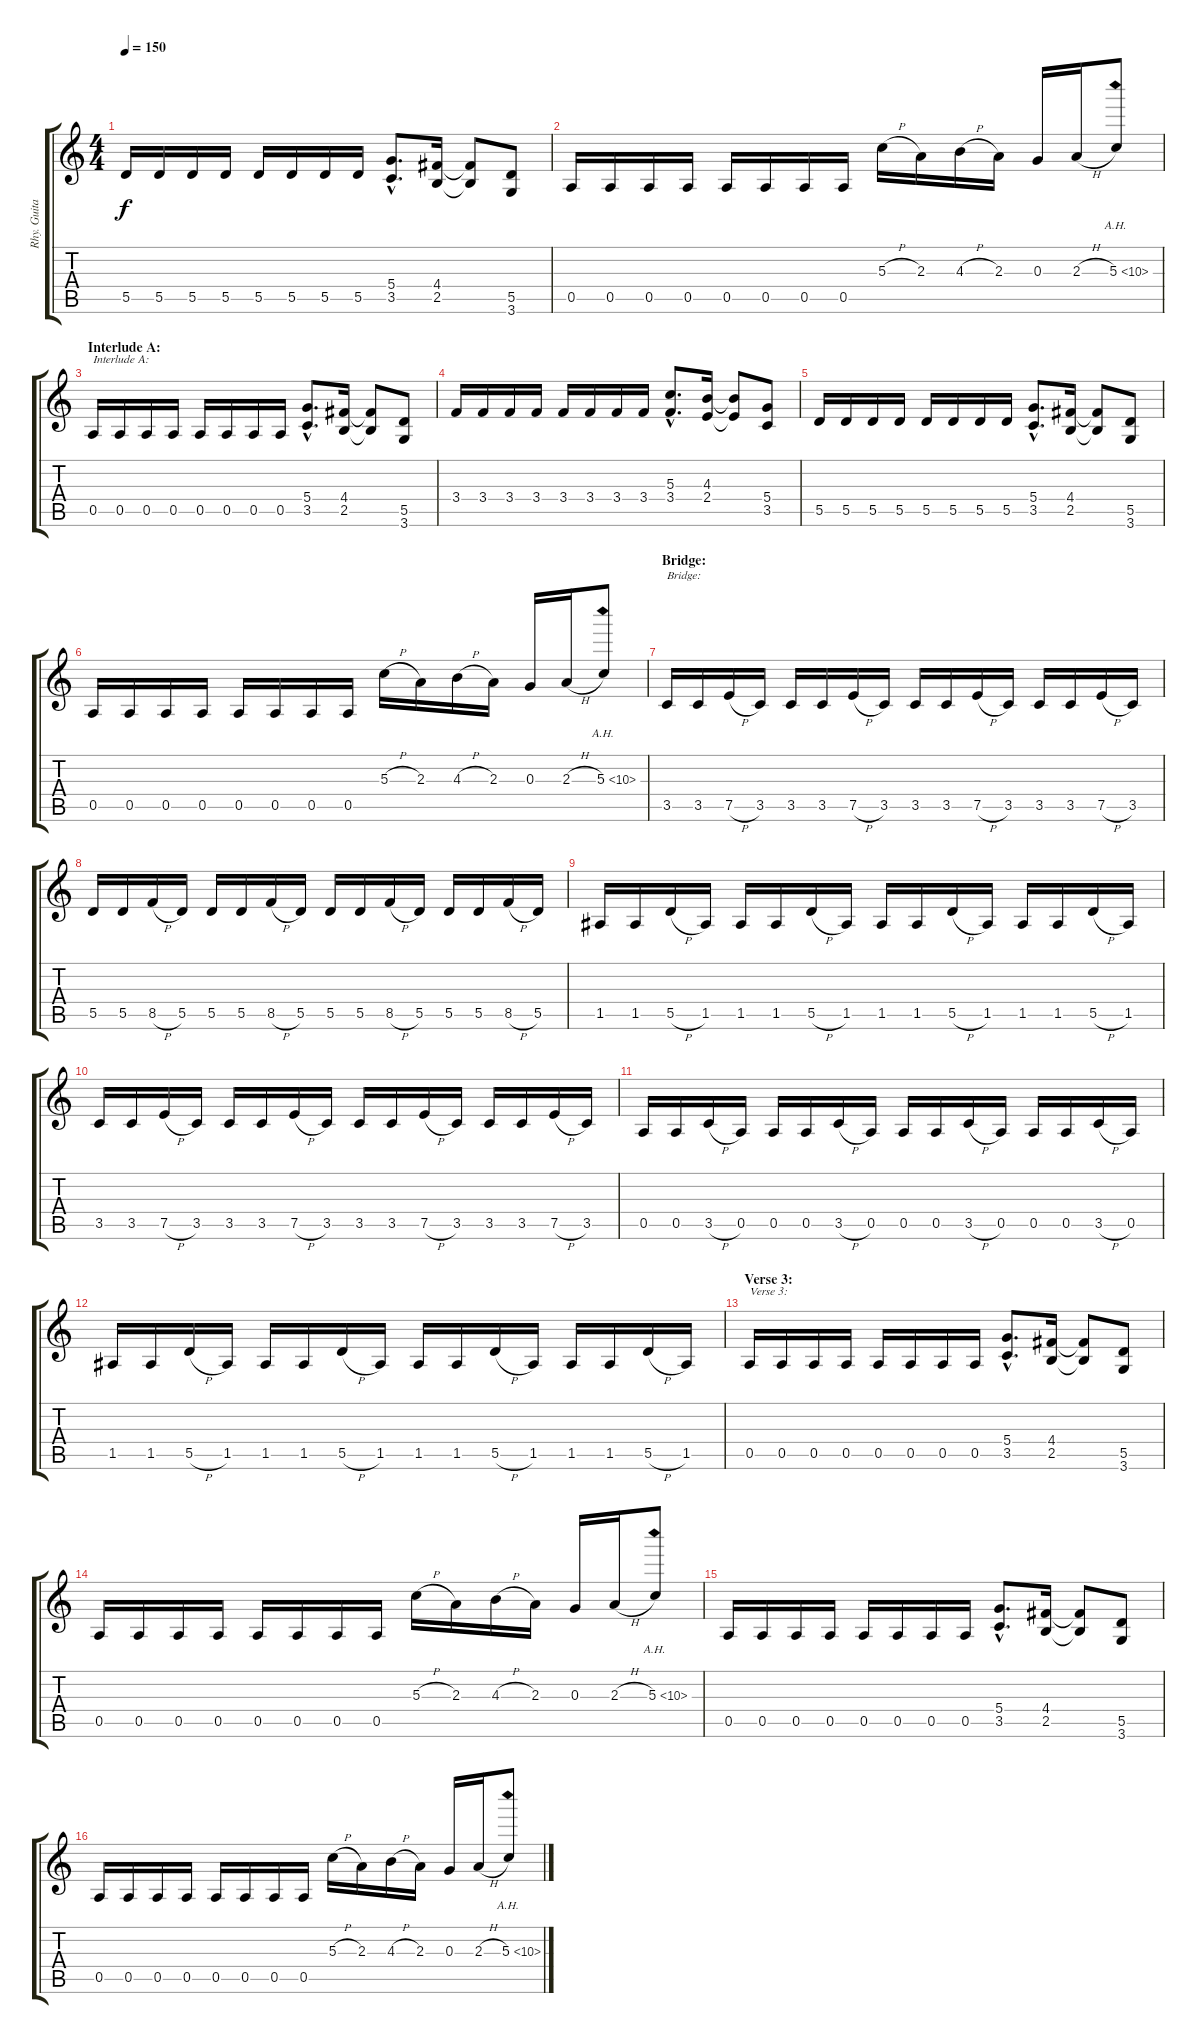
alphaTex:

\track ("Rhy. Guitar 1" "Rhy. Guita") {instrument distortionguitar}
\staff {score tabs}
\tuning (E4 B3 G3 D3 A2 E2) {hide}
\ts (4 4)
\tempo 150
\clef g2
\ks c
5.5.16{dy f} 5.5.16 5.5.16 5.5.16 5.5.16 5.5.16 5.5.16 5.5.16 (5.4{hac} 3.5{hac}).8{d} (4.4 2.5).16 (4.4{t} 2.5{t}).8 (5.5 3.6).8 |
0.5.16 0.5.16 0.5.16 0.5.16 0.5.16 0.5.16 0.5.16 0.5.16 5.3{h}.16 2.3.16 4.3{h}.16 2.3.16 0.3.16 2.3{h}.16 5.3{ah 5}.8 |
\section ("" "Interlude A:")
0.5.16{txt "Interlude A:"} 0.5.16 0.5.16 0.5.16 0.5.16 0.5.16 0.5.16 0.5.16 (5.4{hac} 3.5{hac}).8{d} (4.4 2.5).16 (4.4{t} 2.5{t}).8 (5.5 3.6).8 |
3.4.16 3.4.16 3.4.16 3.4.16 3.4.16 3.4.16 3.4.16 3.4.16 (5.3{hac} 3.4{hac}).8{d} (4.3 2.4).16 (4.3{t} 2.4{t}).8 (5.4 3.5).8 |
5.5.16 5.5.16 5.5.16 5.5.16 5.5.16 5.5.16 5.5.16 5.5.16 (5.4{hac} 3.5{hac}).8{d} (4.4 2.5).16 (4.4{t} 2.5{t}).8 (5.5 3.6).8 |
0.5.16 0.5.16 0.5.16 0.5.16 0.5.16 0.5.16 0.5.16 0.5.16 5.3{h}.16 2.3.16 4.3{h}.16 2.3.16 0.3.16 2.3{h}.16 5.3{ah 5}.8 |
\section ("" "Bridge:")
3.5.16{txt "Bridge:"} 3.5.16 7.5{h}.16 3.5.16 3.5.16 3.5.16 7.5{h}.16 3.5.16 3.5.16 3.5.16 7.5{h}.16 3.5.16 3.5.16 3.5.16 7.5{h}.16 3.5.16 |
5.5.16 5.5.16 8.5{h}.16 5.5.16 5.5.16 5.5.16 8.5{h}.16 5.5.16 5.5.16 5.5.16 8.5{h}.16 5.5.16 5.5.16 5.5.16 8.5{h}.16 5.5.16 |
1.5.16 1.5.16 5.5{h}.16 1.5.16 1.5.16 1.5.16 5.5{h}.16 1.5.16 1.5.16 1.5.16 5.5{h}.16 1.5.16 1.5.16 1.5.16 5.5{h}.16 1.5.16 |
3.5.16 3.5.16 7.5{h}.16 3.5.16 3.5.16 3.5.16 7.5{h}.16 3.5.16 3.5.16 3.5.16 7.5{h}.16 3.5.16 3.5.16 3.5.16 7.5{h}.16 3.5.16 |
0.5.16 0.5.16 3.5{h}.16 0.5.16 0.5.16 0.5.16 3.5{h}.16 0.5.16 0.5.16 0.5.16 3.5{h}.16 0.5.16 0.5.16 0.5.16 3.5{h}.16 0.5.16 |
1.5.16 1.5.16 5.5{h}.16 1.5.16 1.5.16 1.5.16 5.5{h}.16 1.5.16 1.5.16 1.5.16 5.5{h}.16 1.5.16 1.5.16 1.5.16 5.5{h}.16 1.5.16 |
\section ("" "Verse 3:")
0.5.16{txt "Verse 3:"} 0.5.16 0.5.16 0.5.16 0.5.16 0.5.16 0.5.16 0.5.16 (5.4{hac} 3.5{hac}).8{d} (4.4 2.5).16 (4.4{t} 2.5{t}).8 (5.5 3.6).8 |
0.5.16 0.5.16 0.5.16 0.5.16 0.5.16 0.5.16 0.5.16 0.5.16 5.3{h}.16 2.3.16 4.3{h}.16 2.3.16 0.3.16 2.3{h}.16 5.3{ah 5}.8 |
0.5.16 0.5.16 0.5.16 0.5.16 0.5.16 0.5.16 0.5.16 0.5.16 (5.4{hac} 3.5{hac}).8{d} (4.4 2.5).16 (4.4{t} 2.5{t}).8 (5.5 3.6).8 |
0.5.16 0.5.16 0.5.16 0.5.16 0.5.16 0.5.16 0.5.16 0.5.16 5.3{h}.16 2.3.16 4.3{h}.16 2.3.16 0.3.16 2.3{h}.16 5.3{ah 5}.8
